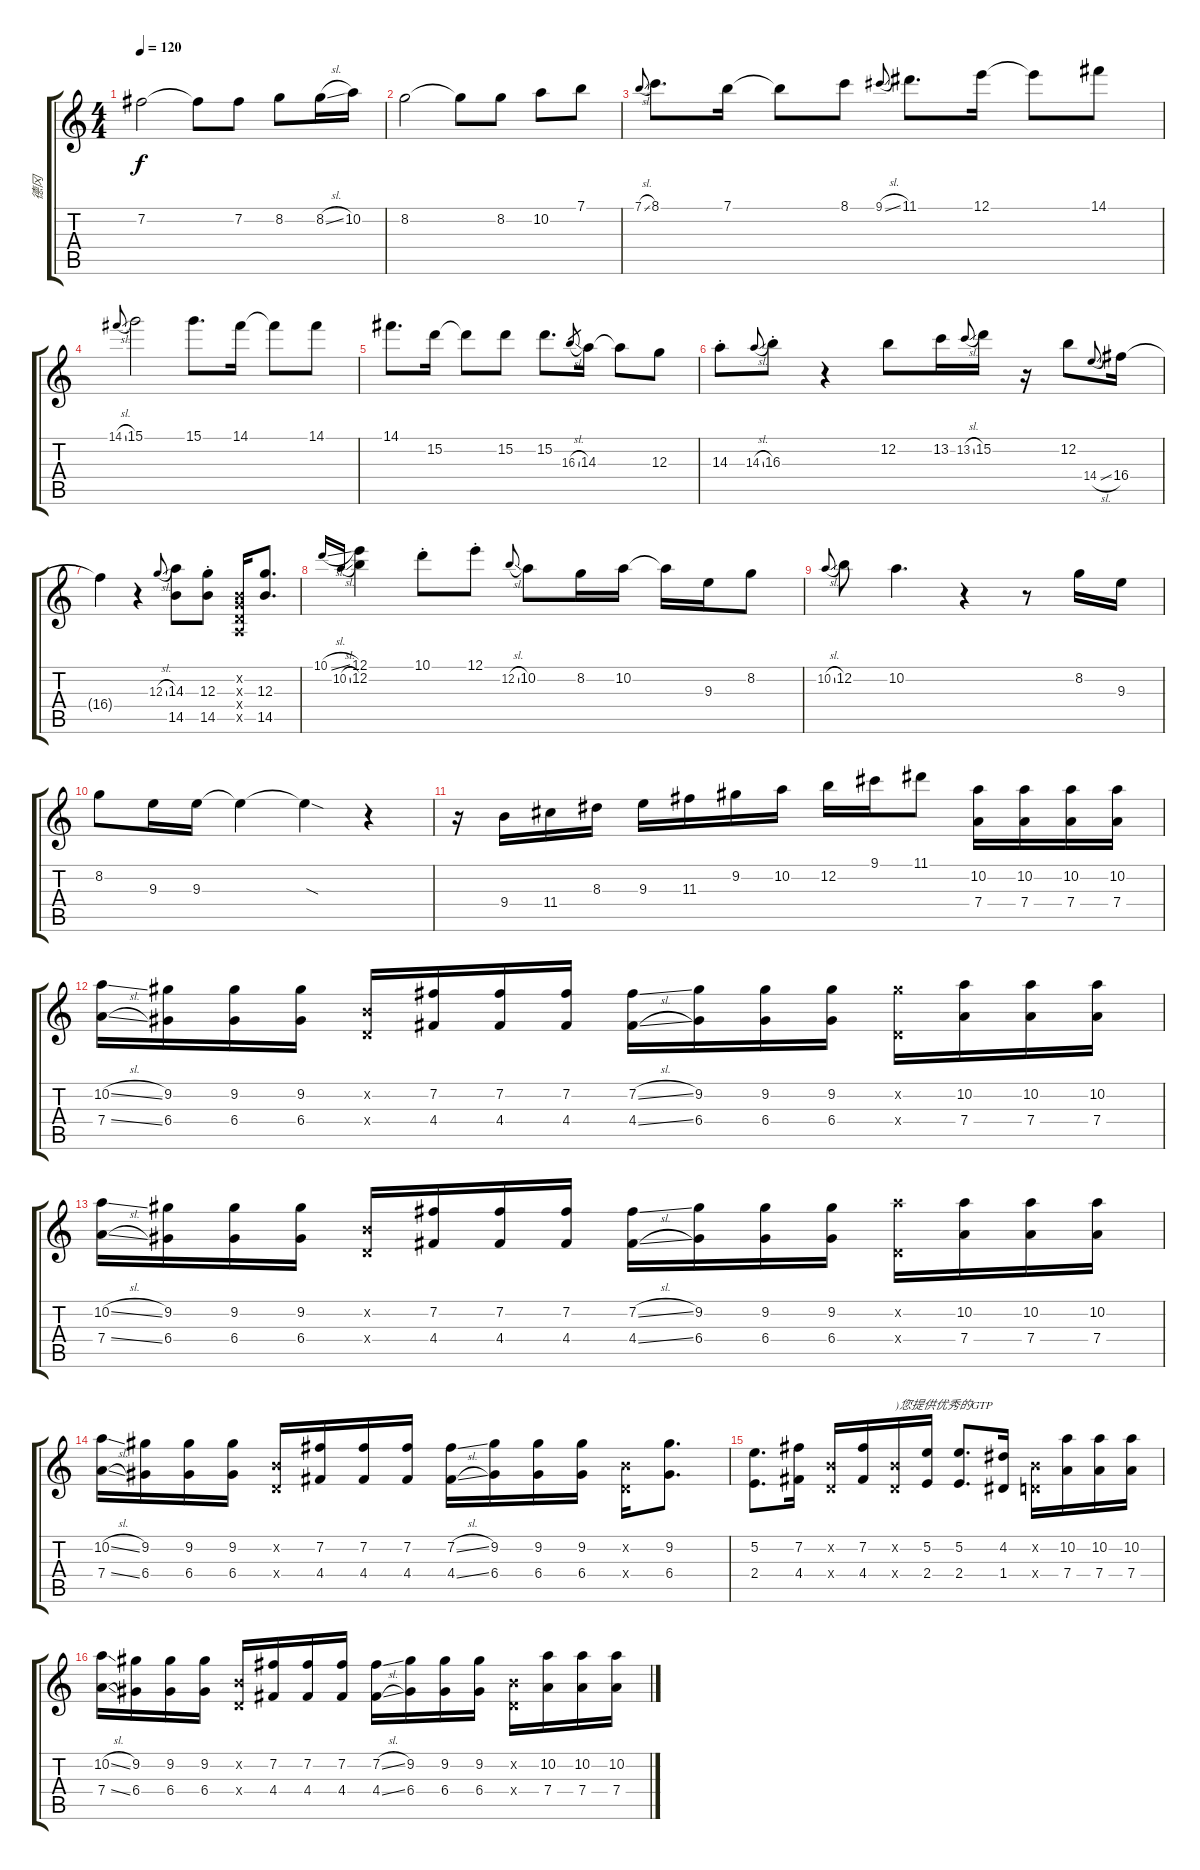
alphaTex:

\track ("德冈" "德冈") {instrument acousticguitarsteel}
\staff {score tabs}
\tuning (E4 B3 G3 D3 A2 E2) {hide}
\ts (4 4)
\tempo 120
\clef g2
\ks c
7.2.2{dy f} 7.2{t}.8 7.2.8 8.2.8 8.2{sl}.16 10.2.16 |
8.2.2 8.2{t}.8 8.2.8 10.2.8 7.1.8 |
7.1{sl}.8{gr onbeat} 8.1.8{d} 7.1.16 7.1{t}.8 8.1.8 9.1{sl}.8{gr onbeat} 11.1.8{d} 12.1.16 12.1{t}.8 14.1.8 |
14.1{sl}.8{gr onbeat} 15.1.2 15.1.8{d} 14.1.16 14.1{t}.8 14.1.8 |
14.1.8{d} 15.2.16 15.2{t}.8 15.2.8 15.2.8{d} 16.3{sl}.8{gr} 14.3.16 14.3{t}.8 12.3.8 |
14.3{st}.8 14.3{sl}.8{gr onbeat} 16.3{st}.8 r.4 12.2.8 13.2.16 13.2{sl}.8{gr onbeat} 15.2.16 r.16 12.2.8 14.4{sl}.8{gr onbeat} 16.4.16 |
16.4{t}.4 r.4 12.3{sl}.8{gr onbeat} (14.3 14.5).8 (12.3 14.5{st}).8 (0.2{x} 0.3{x} 0.4{x} 0.5{x}).16 (12.3 14.5).8{d} |
10.1{sl}.16{gr onbeat} 10.2{sl}.16{gr onbeat} (12.1 12.2).4 10.1{st}.8 12.1{st}.8 12.2{sl}.8{gr onbeat} 10.2.8 8.2.16 10.2.16 10.2{t}.16 9.3.16 8.2.8 |
10.2{sl}.8{gr onbeat} 12.2.8 10.2.4{d} r.4 r.8 8.2.16 9.3.16 |
8.2.8 9.3.16 9.3.16 9.3{t}.4 9.3{sod t}.4 r.4 |
r.16 9.4.16 11.4.16 8.3.16 9.3.16 11.3.16 9.2.16 10.2.16 12.2.16 9.1.16 11.1.8 (10.2 7.4).16 (10.2 7.4).16 (10.2 7.4).16 (10.2 7.4).16 |
(10.2{sl} 7.4{sl}).16 (9.2 6.4).16 (9.2 6.4).16 (9.2 6.4).16 (0.2{x} 0.4{x}).16 (7.2 4.4).16 (7.2 4.4).16 (7.2 4.4).16 (7.2{sl} 4.4{sl}).16 (9.2 6.4).16 (9.2 6.4).16 (9.2 6.4).16 (9.2{x} 0.4{x}).16 (10.2 7.4).16 (10.2 7.4).16 (10.2 7.4).16 |
(10.2{sl} 7.4{sl}).16 (9.2 6.4).16 (9.2 6.4).16 (9.2 6.4).16 (0.2{x} 0.4{x}).16 (7.2 4.4).16 (7.2 4.4).16 (7.2 4.4).16 (7.2{sl} 4.4{sl}).16 (9.2 6.4).16 (9.2 6.4).16 (9.2 6.4).16 (10.2{x} 0.4{x}).16 (10.2 7.4).16 (10.2 7.4).16 (10.2 7.4).16 |
(10.2{sl} 7.4{sl}).16 (9.2 6.4).16 (9.2 6.4).16 (9.2 6.4).16 (0.2{x} 0.4{x}).16 (7.2 4.4).16 (7.2 4.4).16 (7.2 4.4).16 (7.2{sl} 4.4{sl}).16 (9.2 6.4).16 (9.2 6.4).16 (9.2 6.4).16 (0.2{x} 0.4{x}).16 (9.2 6.4).8{d} |
(5.2 2.4).8{d} (7.2 4.4).16 (0.2{x} 0.4{x}).16 (7.2 4.4).16 (0.2{x} 0.4{x}).16{txt ")您提供优秀的GTP"} (5.2 2.4).16 (5.2 2.4).8{d} (4.2 1.4).16 (0.2{x} 0.4{x}).16 (10.2 7.4).16 (10.2 7.4).16 (10.2 7.4).16 |
(10.2{sl} 7.4{sl}).16 (9.2 6.4).16 (9.2 6.4).16 (9.2 6.4).16 (0.2{x} 0.4{x}).16 (7.2 4.4).16 (7.2 4.4).16 (7.2 4.4).16 (7.2{sl} 4.4{sl}).16 (9.2 6.4).16 (9.2 6.4).16 (9.2 6.4).16 (0.2{x} 0.4{x}).16 (10.2 7.4).16 (10.2 7.4).16 (10.2 7.4).16
